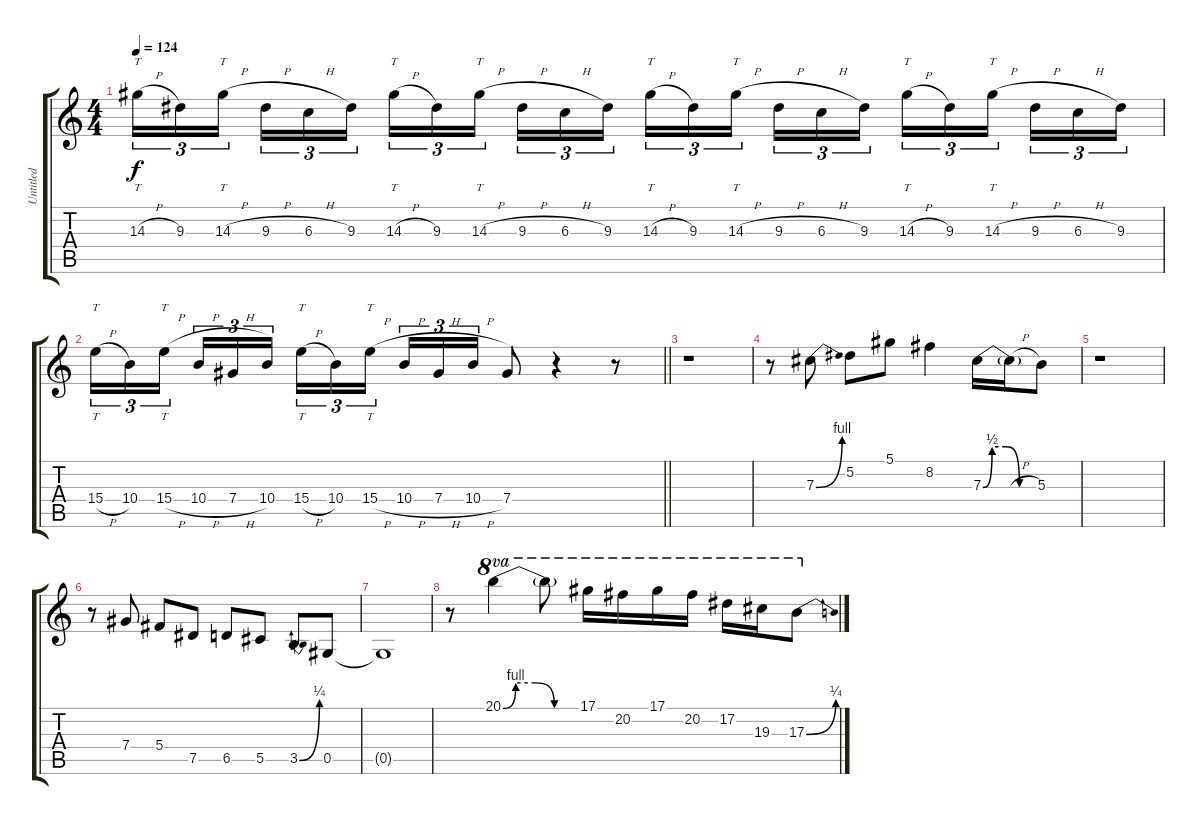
\track ("Untitled" "Untitled") {instrument distortionguitar}
\staff {score tabs}
\tuning (Eb4 Bb3 Gb3 Db3 Ab2 Eb2) {hide}
\ts (4 4)
\tempo 124
\clef g2
\ks c
14.3{h}.16{tt tu (3 2) dy f} 9.3.16{tu (3 2)} 14.3{h}.16{tt tu (3 2) beam splitsecondary} 9.3{h}.16{tu (3 2)} 6.3{h}.16{tu (3 2)} 9.3.16{tu (3 2)} 14.3{h}.16{tt tu (3 2)} 9.3.16{tu (3 2)} 14.3{h}.16{tt tu (3 2) beam splitsecondary} 9.3{h}.16{tu (3 2)} 6.3{h}.16{tu (3 2)} 9.3.16{tu (3 2)} 14.3{h}.16{tt tu (3 2)} 9.3.16{tu (3 2)} 14.3{h}.16{tt tu (3 2) beam splitsecondary} 9.3{h}.16{tu (3 2)} 6.3{h}.16{tu (3 2)} 9.3.16{tu (3 2)} 14.3{h}.16{tt tu (3 2)} 9.3.16{tu (3 2)} 14.3{h}.16{tt tu (3 2) beam splitsecondary} 9.3{h}.16{tu (3 2)} 6.3{h}.16{tu (3 2)} 9.3.16{tu (3 2)} |
\barLineRight lightlight
15.4{h}.16{tt tu (3 2)} 10.4.16{tu (3 2)} 15.4{h}.16{tt tu (3 2) beam splitsecondary} 10.4{h}.16{tu (3 2)} 7.4{h}.16{tu (3 2)} 10.4.16{tu (3 2)} 15.4{h}.16{tt tu (3 2)} 10.4.16{tu (3 2)} 15.4{h}.16{tt tu (3 2) beam splitsecondary} 10.4{h}.16{tu (3 2)} 7.4{h}.16{tu (3 2)} 10.4{h}.16{tu (3 2)} 7.4.8 r.4 r.8 |
r.1 |
r.8 7.3{be (bend 0 0 60 4)}.8 5.2.8 5.1.8 8.2.4 7.3{be (custom 0 0 10 2 25 2 40 0 60 0)}.16 7.3{h t}.16 5.3.8 |
r.1 |
r.8 7.4.8 5.4.8 7.5.8 6.5.8 5.5.8 3.5{be (bend 0 0 60 1)}.8 0.5.8 |
0.5{t}.1 |
r.8 20.1{be (custom 0 0 10 4 25 4 40 0 60 0)}.4{ot 8va} 20.1{t}.8{ot 8va} 17.1.16{ot 8va} 20.2.16{ot 8va} 17.1.16{ot 8va} 20.2.16{ot 8va} 17.2.16{ot 8va} 19.3.16{ot 8va} 17.3{be (bend 0 0 60 1)}.8{ot 8va}
